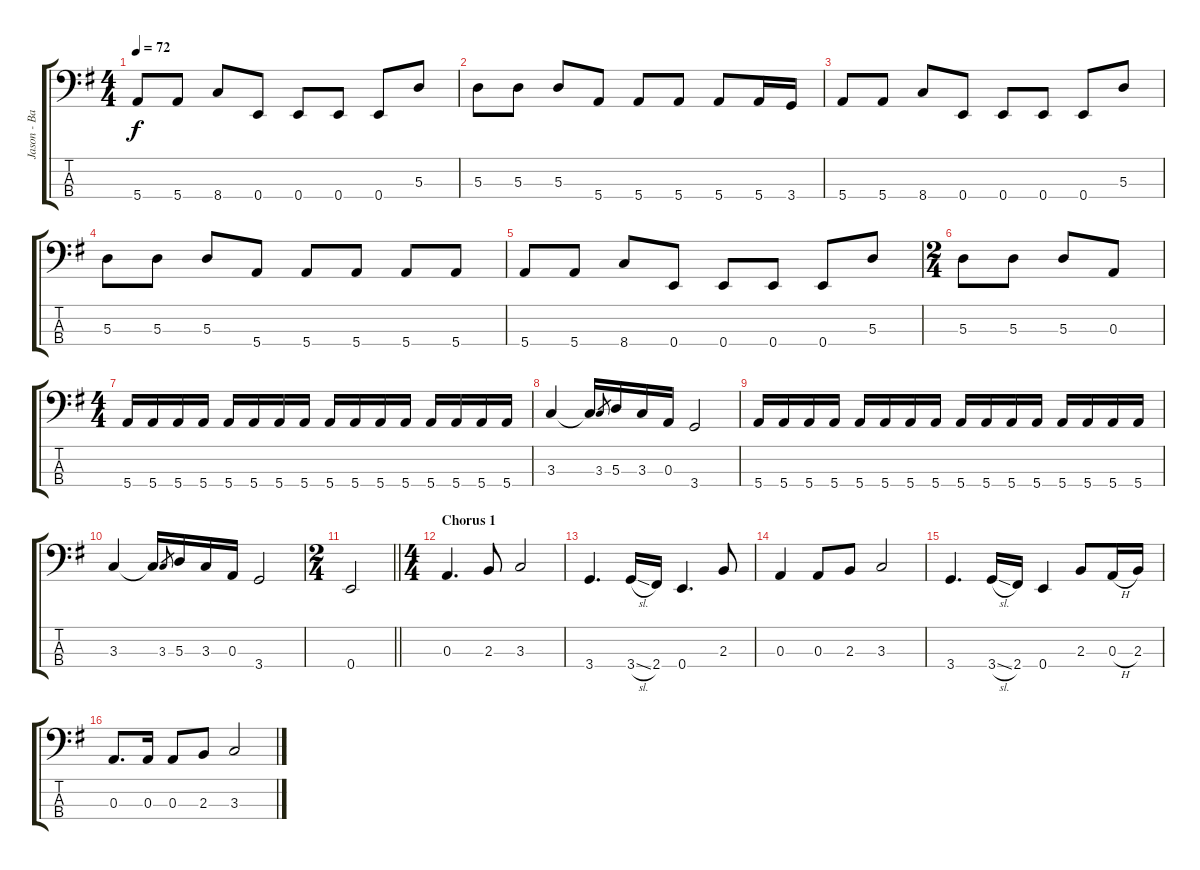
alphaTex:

\track ("Jason - Bass" "Jason - Ba") {instrument electricbasspick}
\staff {score tabs}
\tuning (G2 D2 A1 E1) {hide}
\ts (4 4)
\tempo 72
\clef f4
\ks eminor
5.4.8{dy f} 5.4.8 8.4.8 0.4.8 0.4.8 0.4.8 0.4.8 5.3.8 |
5.3.8 5.3.8 5.3.8 5.4.8 5.4.8 5.4.8 5.4.8 5.4.16 3.4.16 |
5.4.8 5.4.8 8.4.8 0.4.8 0.4.8 0.4.8 0.4.8 5.3.8 |
5.3.8 5.3.8 5.3.8 5.4.8 5.4.8 5.4.8 5.4.8 5.4.8 |
5.4.8 5.4.8 8.4.8 0.4.8 0.4.8 0.4.8 0.4.8 5.3.8 |
\ts (2 4)
5.3.8 5.3.8 5.3.8 0.3.8 |
\ts (4 4)
5.4.16 5.4.16 5.4.16 5.4.16 5.4.16 5.4.16 5.4.16 5.4.16 5.4.16 5.4.16 5.4.16 5.4.16 5.4.16 5.4.16 5.4.16 5.4.16 |
3.3.4 3.3{t}.16 3.3.8{gr} 5.3.16 3.3.16 0.3.16 3.4.2 |
5.4.16 5.4.16 5.4.16 5.4.16 5.4.16 5.4.16 5.4.16 5.4.16 5.4.16 5.4.16 5.4.16 5.4.16 5.4.16 5.4.16 5.4.16 5.4.16 |
3.3.4 3.3{t}.16 3.3.8{gr} 5.3.16 3.3.16 0.3.16 3.4.2 |
\ts (2 4)
\barLineRight lightlight
0.4.2 |
\ts (4 4)
\section ("" "Chorus 1")
0.3.4{d} 2.3.8 3.3.2 |
3.4.4{d} 3.4{sl}.16 2.4.16 0.4.4{d} 2.3.8 |
0.3.4 0.3.8 2.3.8 3.3.2 |
3.4.4{d} 3.4{sl}.16 2.4.16 0.4.4 2.3.8 0.3{h}.16 2.3.16 |
0.3.8{d} 0.3.16 0.3.8 2.3.8 3.3.2
